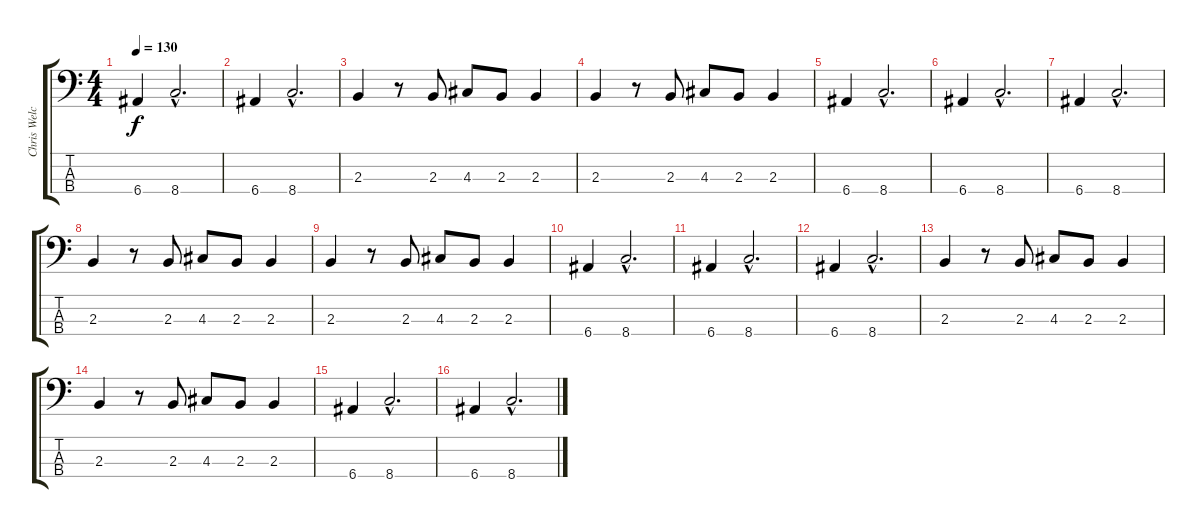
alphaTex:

\track ("Chris Welch" "Chris Welc") {instrument electricbassfinger}
\staff {score tabs}
\tuning (G2 D2 A1 E1) {hide}
\ts (4 4)
\tempo 130
\clef f4
\ks c
6.4.4{dy f} 8.4{hac}.2{d} |
6.4.4 8.4{hac}.2{d} |
2.3.4 r.8 2.3.8 4.3.8 2.3.8 2.3.4 |
2.3.4 r.8 2.3.8 4.3.8 2.3.8 2.3.4 |
6.4.4 8.4{hac}.2{d} |
6.4.4 8.4{hac}.2{d} |
6.4.4 8.4{hac}.2{d} |
2.3.4 r.8 2.3.8 4.3.8 2.3.8 2.3.4 |
2.3.4 r.8 2.3.8 4.3.8 2.3.8 2.3.4 |
6.4.4 8.4{hac}.2{d} |
6.4.4 8.4{hac}.2{d} |
6.4.4 8.4{hac}.2{d} |
2.3.4 r.8 2.3.8 4.3.8 2.3.8 2.3.4 |
2.3.4 r.8 2.3.8 4.3.8 2.3.8 2.3.4 |
6.4.4 8.4{hac}.2{d} |
6.4.4 8.4{hac}.2{d}
